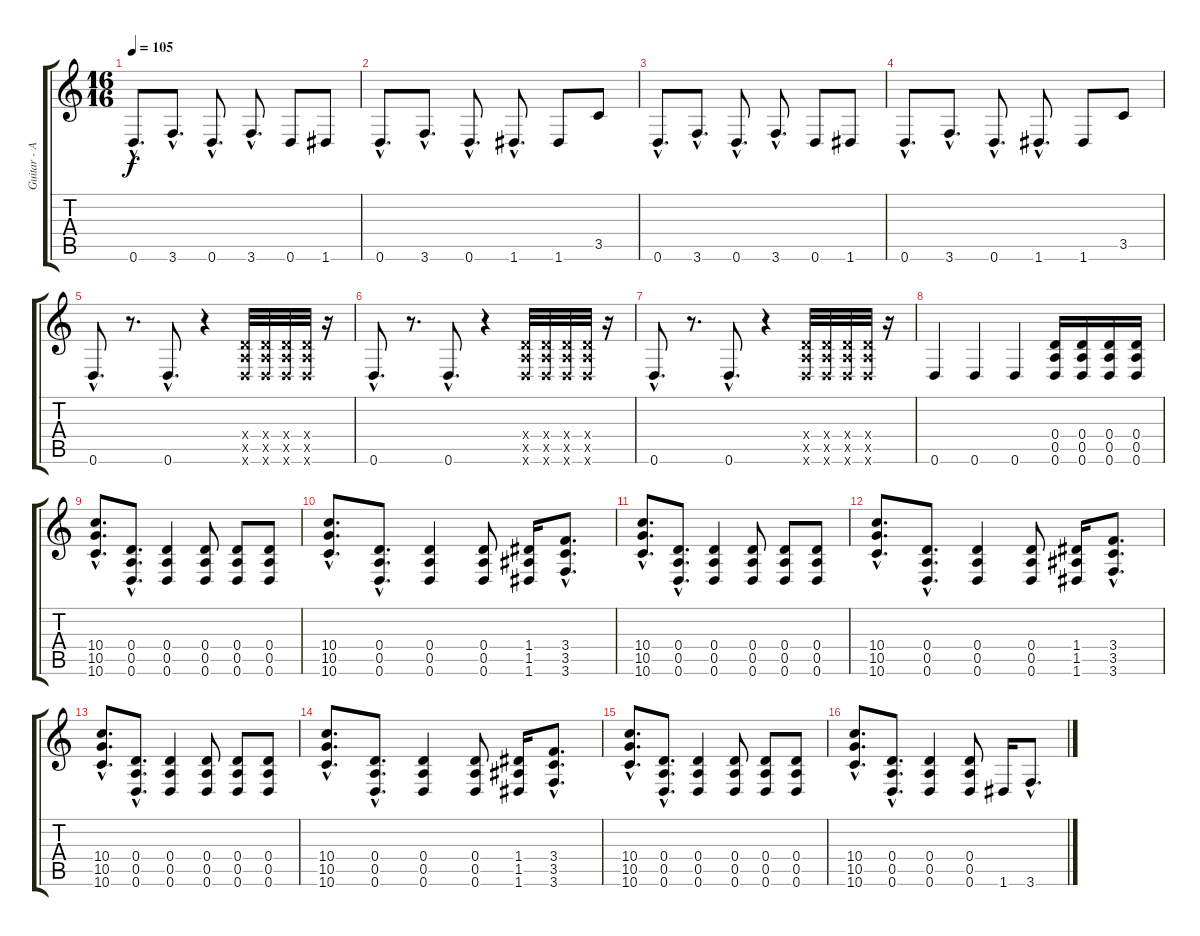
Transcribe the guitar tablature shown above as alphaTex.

\track ("Guitar - Adam" "Guitar - A") {instrument distortionguitar}
\staff {score tabs}
\tuning (E4 B3 G3 D3 A2 D2) {hide}
\ts (16 16)
\tempo 105
\clef g2
\ks c
0.6{hac}.8{d dy f} 3.6{hac}.8{d} 0.6{hac}.8{d} 3.6{hac}.8{d} 0.6.8 1.6.8 |
0.6{hac}.8{d} 3.6{hac}.8{d} 0.6{hac}.8{d} 1.6{hac}.8{d} 1.6.8 3.5.8 |
0.6{hac}.8{d} 3.6{hac}.8{d} 0.6{hac}.8{d} 3.6{hac}.8{d} 0.6.8 1.6.8 |
0.6{hac}.8{d} 3.6{hac}.8{d} 0.6{hac}.8{d} 1.6{hac}.8{d} 1.6.8 3.5.8 |
0.6{hac}.8{d} r.8{d} 0.6{hac}.8{d} r.4 (0.4{x} 0.5{x} 0.6{x}).32 (0.4{x} 0.5{x} 0.6{x}).32 (0.4{x} 0.5{x} 0.6{x}).32 (0.4{x} 0.5{x} 0.6{x}).32 r.16 |
0.6{hac}.8{d} r.8{d} 0.6{hac}.8{d} r.4 (0.4{x} 0.5{x} 0.6{x}).32 (0.4{x} 0.5{x} 0.6{x}).32 (0.4{x} 0.5{x} 0.6{x}).32 (0.4{x} 0.5{x} 0.6{x}).32 r.16 |
0.6{hac}.8{d} r.8{d} 0.6{hac}.8{d} r.4 (0.4{x} 0.5{x} 0.6{x}).32 (0.4{x} 0.5{x} 0.6{x}).32 (0.4{x} 0.5{x} 0.6{x}).32 (0.4{x} 0.5{x} 0.6{x}).32 r.16 |
0.6.4 0.6.4 0.6.4 (0.4 0.5 0.6).16{volume 13} (0.4 0.5 0.6).16 (0.4 0.5 0.6).16 (0.4 0.5 0.6).16 |
(10.4{hac} 10.5{hac} 10.6{hac}).8{d} (0.4{hac} 0.5{hac} 0.6{hac}).8{d} (0.4 0.5 0.6).4 (0.4 0.5 0.6).8 (0.4 0.5 0.6).8 (0.4 0.5 0.6).8 |
(10.4{hac} 10.5{hac} 10.6{hac}).8{d} (0.4{hac} 0.5{hac} 0.6{hac}).8{d} (0.4 0.5 0.6).4 (0.4 0.5 0.6).8 (1.4 1.5 1.6).16 (3.4{hac} 3.5{hac} 3.6{hac}).8{d} |
(10.4{hac} 10.5{hac} 10.6{hac}).8{d} (0.4{hac} 0.5{hac} 0.6{hac}).8{d} (0.4 0.5 0.6).4 (0.4 0.5 0.6).8 (0.4 0.5 0.6).8 (0.4 0.5 0.6).8 |
(10.4{hac} 10.5{hac} 10.6{hac}).8{d} (0.4{hac} 0.5{hac} 0.6{hac}).8{d} (0.4 0.5 0.6).4 (0.4 0.5 0.6).8 (1.4 1.5 1.6).16 (3.4{hac} 3.5{hac} 3.6{hac}).8{d} |
(10.4{hac} 10.5{hac} 10.6{hac}).8{d} (0.4{hac} 0.5{hac} 0.6{hac}).8{d} (0.4 0.5 0.6).4 (0.4 0.5 0.6).8 (0.4 0.5 0.6).8 (0.4 0.5 0.6).8 |
(10.4{hac} 10.5{hac} 10.6{hac}).8{d} (0.4{hac} 0.5{hac} 0.6{hac}).8{d} (0.4 0.5 0.6).4 (0.4 0.5 0.6).8 (1.4 1.5 1.6).16 (3.4{hac} 3.5{hac} 3.6{hac}).8{d} |
(10.4{hac} 10.5{hac} 10.6{hac}).8{d} (0.4{hac} 0.5{hac} 0.6{hac}).8{d} (0.4 0.5 0.6).4 (0.4 0.5 0.6).8 (0.4 0.5 0.6).8 (0.4 0.5 0.6).8 |
(10.4{hac} 10.5{hac} 10.6{hac}).8{d} (0.4{hac} 0.5{hac} 0.6{hac}).8{d} (0.4 0.5 0.6).4 (0.4 0.5 0.6).8 1.6.16 3.6{hac}.8{d}
